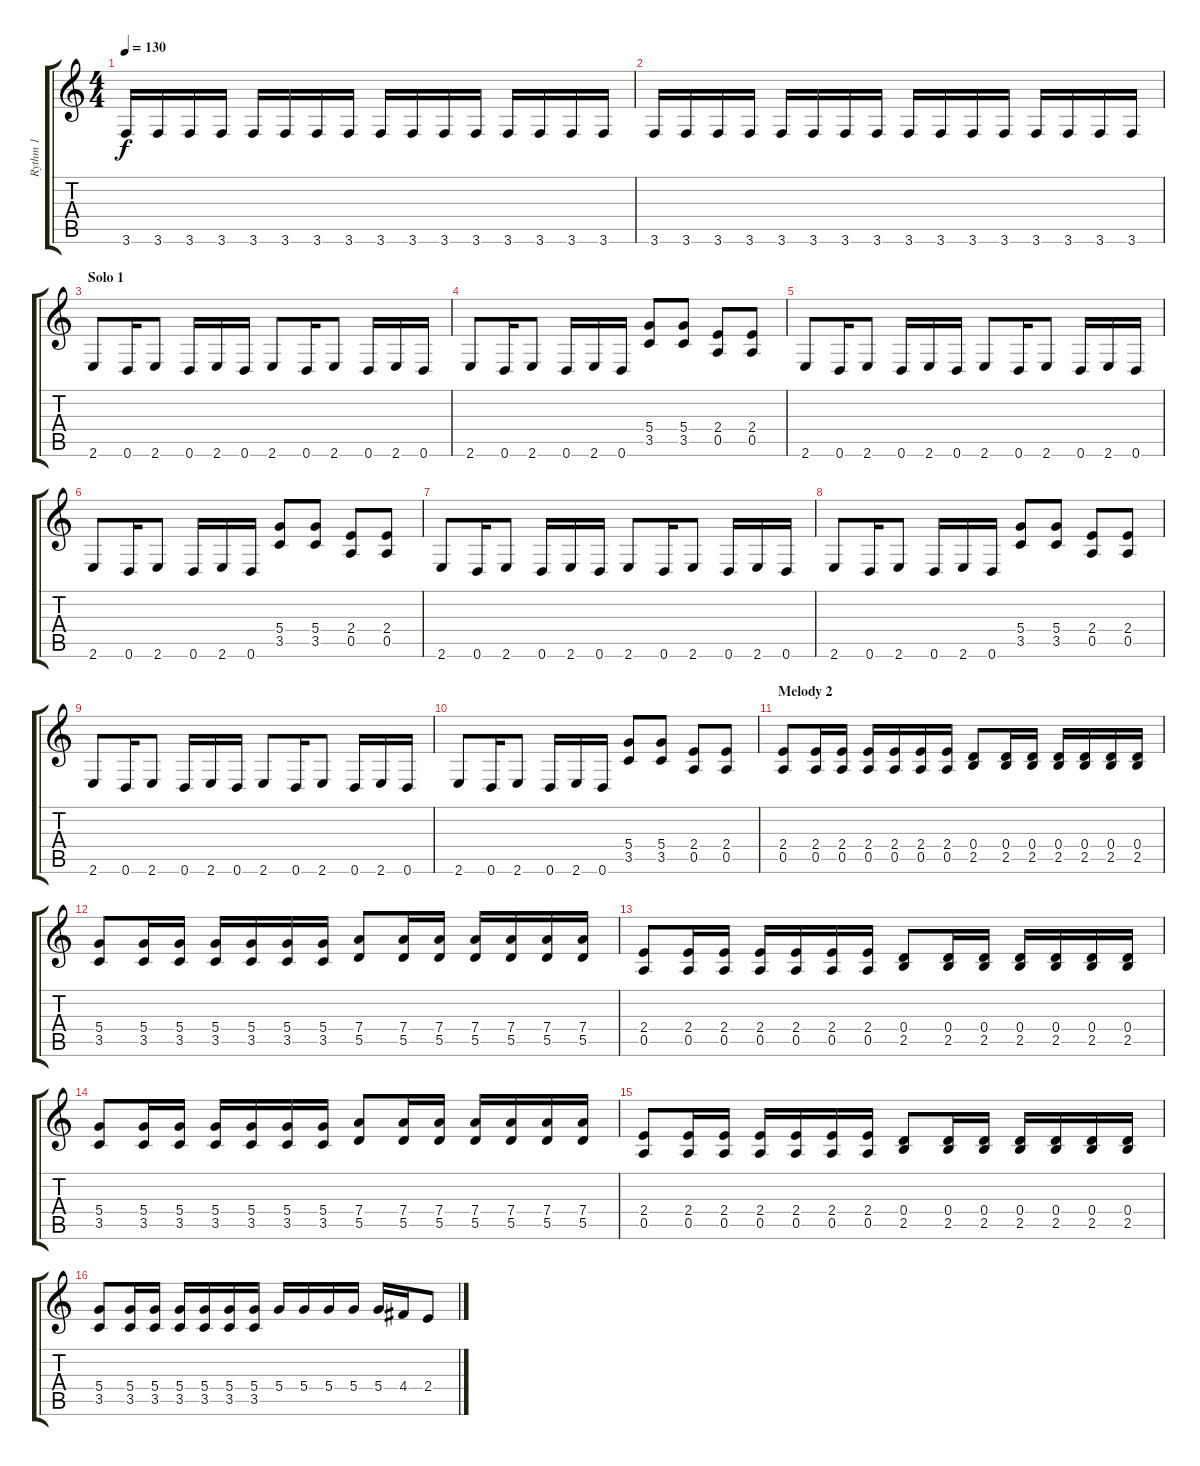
\track ("Rythm 1" "Rythm 1") {instrument distortionguitar}
\staff {score tabs}
\tuning (E4 B3 G3 D3 A2 D2) {hide}
\ts (4 4)
\tempo 130
\clef g2
\ks c
3.6.16{dy f} 3.6.16 3.6.16 3.6.16 3.6.16 3.6.16 3.6.16 3.6.16 3.6.16 3.6.16 3.6.16 3.6.16 3.6.16 3.6.16 3.6.16 3.6.16 |
3.6.16 3.6.16 3.6.16 3.6.16 3.6.16 3.6.16 3.6.16 3.6.16 3.6.16 3.6.16 3.6.16 3.6.16 3.6.16 3.6.16 3.6.16 3.6.16 |
\section ("" "Solo 1")
2.6.8 0.6.16 2.6.8 0.6.16 2.6.16 0.6.16 2.6.8 0.6.16 2.6.8 0.6.16 2.6.16 0.6.16 |
2.6.8 0.6.16 2.6.8 0.6.16 2.6.16 0.6.16 (5.4 3.5).8 (5.4 3.5).8 (2.4 0.5).8 (2.4 0.5).8 |
2.6.8 0.6.16 2.6.8 0.6.16 2.6.16 0.6.16 2.6.8 0.6.16 2.6.8 0.6.16 2.6.16 0.6.16 |
2.6.8 0.6.16 2.6.8 0.6.16 2.6.16 0.6.16 (5.4 3.5).8 (5.4 3.5).8 (2.4 0.5).8 (2.4 0.5).8 |
2.6.8 0.6.16 2.6.8 0.6.16 2.6.16 0.6.16 2.6.8 0.6.16 2.6.8 0.6.16 2.6.16 0.6.16 |
2.6.8 0.6.16 2.6.8 0.6.16 2.6.16 0.6.16 (5.4 3.5).8 (5.4 3.5).8 (2.4 0.5).8 (2.4 0.5).8 |
2.6.8 0.6.16 2.6.8 0.6.16 2.6.16 0.6.16 2.6.8 0.6.16 2.6.8 0.6.16 2.6.16 0.6.16 |
2.6.8 0.6.16 2.6.8 0.6.16 2.6.16 0.6.16 (5.4 3.5).8 (5.4 3.5).8 (2.4 0.5).8 (2.4 0.5).8 |
\section ("" "Melody 2")
(2.4 0.5).8 (2.4 0.5).16 (2.4 0.5).16 (2.4 0.5).16 (2.4 0.5).16 (2.4 0.5).16 (2.4 0.5).16 (0.4 2.5).8 (0.4 2.5).16 (0.4 2.5).16 (0.4 2.5).16 (0.4 2.5).16 (0.4 2.5).16 (0.4 2.5).16 |
(5.4 3.5).8 (5.4 3.5).16 (5.4 3.5).16 (5.4 3.5).16 (5.4 3.5).16 (5.4 3.5).16 (5.4 3.5).16 (7.4 5.5).8 (7.4 5.5).16 (7.4 5.5).16 (7.4 5.5).16 (7.4 5.5).16 (7.4 5.5).16 (7.4 5.5).16 |
(2.4 0.5).8 (2.4 0.5).16 (2.4 0.5).16 (2.4 0.5).16 (2.4 0.5).16 (2.4 0.5).16 (2.4 0.5).16 (0.4 2.5).8 (0.4 2.5).16 (0.4 2.5).16 (0.4 2.5).16 (0.4 2.5).16 (0.4 2.5).16 (0.4 2.5).16 |
(5.4 3.5).8 (5.4 3.5).16 (5.4 3.5).16 (5.4 3.5).16 (5.4 3.5).16 (5.4 3.5).16 (5.4 3.5).16 (7.4 5.5).8 (7.4 5.5).16 (7.4 5.5).16 (7.4 5.5).16 (7.4 5.5).16 (7.4 5.5).16 (7.4 5.5).16 |
(2.4 0.5).8 (2.4 0.5).16 (2.4 0.5).16 (2.4 0.5).16 (2.4 0.5).16 (2.4 0.5).16 (2.4 0.5).16 (0.4 2.5).8 (0.4 2.5).16 (0.4 2.5).16 (0.4 2.5).16 (0.4 2.5).16 (0.4 2.5).16 (0.4 2.5).16 |
(5.4 3.5).8 (5.4 3.5).16 (5.4 3.5).16 (5.4 3.5).16 (5.4 3.5).16 (5.4 3.5).16 (5.4 3.5).16 5.4.16 5.4.16 5.4.16 5.4.16 5.4.16 4.4.16 2.4.8
